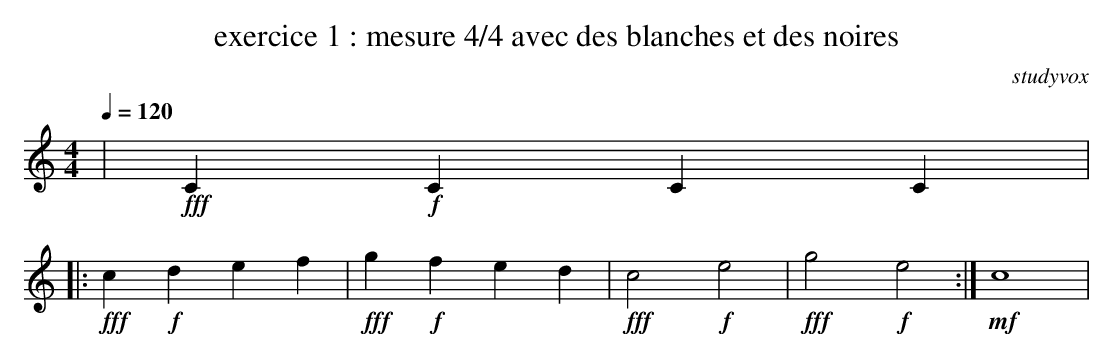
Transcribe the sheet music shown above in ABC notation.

X:1
O:studyvox
T:exercice 1 : mesure 4/4 avec des blanches et des noires
M:4/4
L:1/4
Q:1/4=120
K:C
V:1
| !fff! C !f! C C C |
|: !fff! c!f! def | !fff! g!f! fed | !fff! c2 !f! e2 | !fff! g2 !f! e2 :| !mf! c4 |
